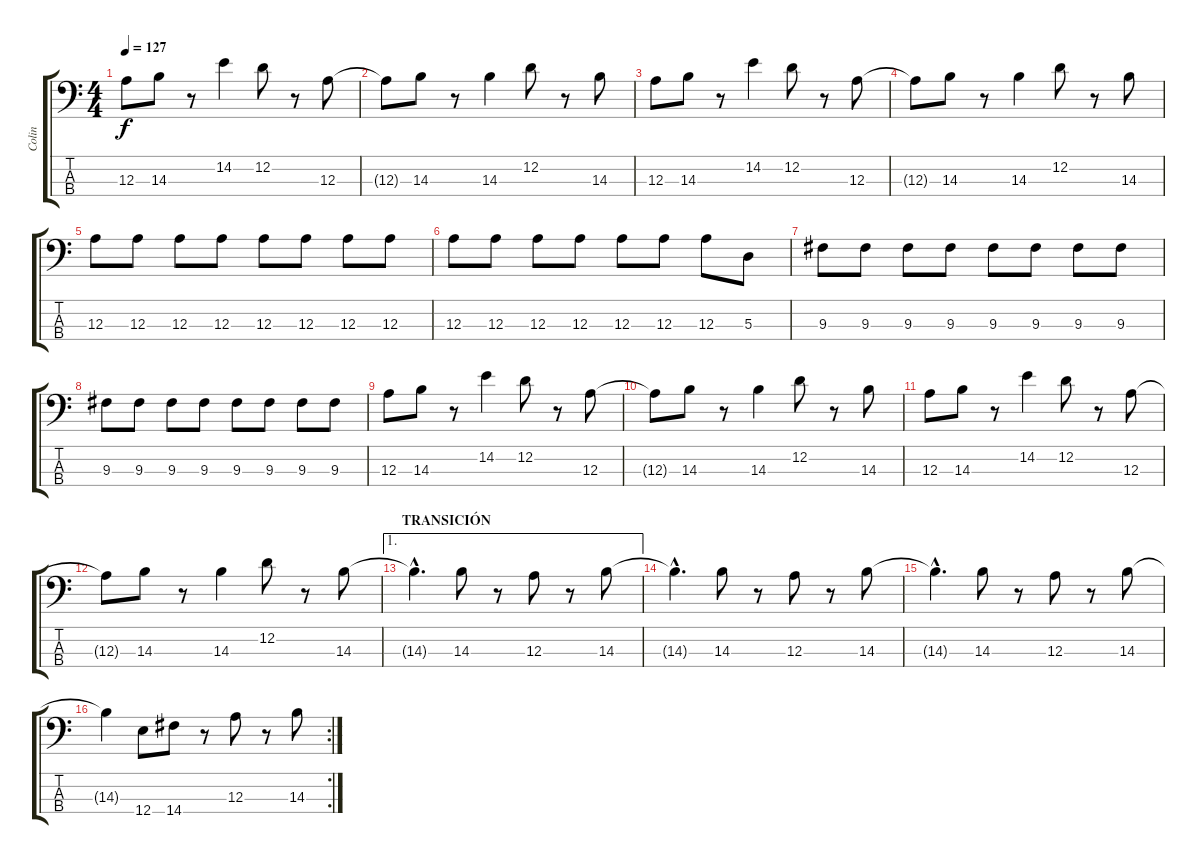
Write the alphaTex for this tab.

\track ("Colin" "Colin") {instrument electricbassfinger}
\staff {score tabs}
\tuning (G2 D2 A1 E1) {hide}
\ts (4 4)
\tempo 127
\clef f4
\ks c
12.3.8{dy f} 14.3.8 r.8 14.2.4 12.2.8 r.8 12.3.8 |
12.3{t}.8 14.3.8 r.8 14.3.4 12.2.8 r.8 14.3.8 |
12.3.8 14.3.8 r.8 14.2.4 12.2.8 r.8 12.3.8 |
12.3{t}.8 14.3.8 r.8 14.3.4 12.2.8 r.8 14.3.8 |
12.3.8 12.3.8 12.3.8 12.3.8 12.3.8 12.3.8 12.3.8 12.3.8 |
12.3.8 12.3.8 12.3.8 12.3.8 12.3.8 12.3.8 12.3.8 5.3.8 |
9.3.8 9.3.8 9.3.8 9.3.8 9.3.8 9.3.8 9.3.8 9.3.8 |
9.3.8 9.3.8 9.3.8 9.3.8 9.3.8 9.3.8 9.3.8 9.3.8 |
12.3.8 14.3.8 r.8 14.2.4 12.2.8 r.8 12.3.8 |
12.3{t}.8 14.3.8 r.8 14.3.4 12.2.8 r.8 14.3.8 |
12.3.8 14.3.8 r.8 14.2.4 12.2.8 r.8 12.3.8 |
12.3{t}.8 14.3.8 r.8 14.3.4 12.2.8 r.8 14.3.8 |
\ae 1
\section ("" "TRANSICIÓN")
14.3{hac t}.4{d} 14.3.8 r.8 12.3.8 r.8 14.3.8 |
14.3{hac t}.4{d} 14.3.8 r.8 12.3.8 r.8 14.3.8 |
14.3{hac t}.4{d} 14.3.8 r.8 12.3.8 r.8 14.3.8 |
\rc 2
14.3{t}.4 12.4.8 14.4.8 r.8 12.3.8 r.8 14.3.8
